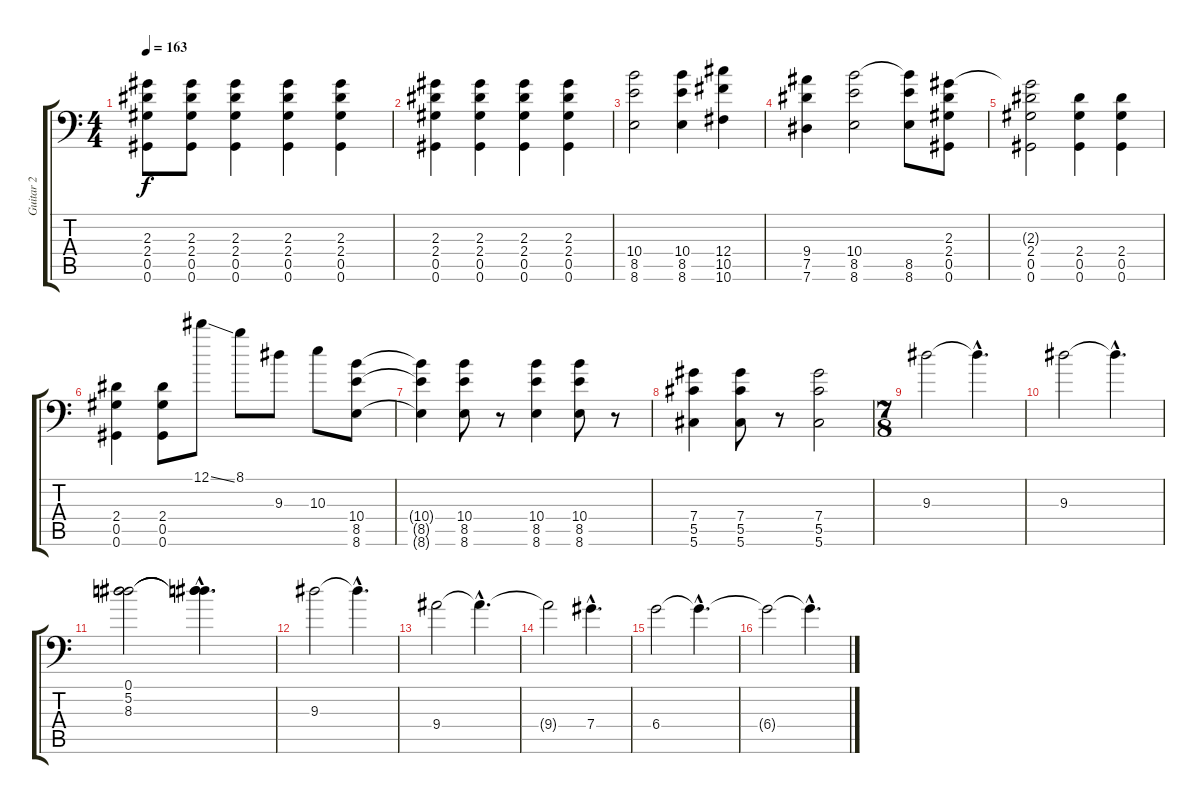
\track ("Guitar 2" "Guitar 2") {instrument overdrivenguitar}
\staff {score tabs}
\tuning (Eb4 Bb3 Gb3 Db3 Ab2 Ab1) {hide}
\ts (4 4)
\tempo 163
\clef f4
\ks c
(2.3{t} 2.4{t} 0.5{t} 0.6{t}).8{dy f} (2.3 2.4 0.5 0.6).8 (2.3 2.4 0.5 0.6).4 (2.3 2.4 0.5 0.6).4 (2.3 2.4 0.5 0.6).4 |
(2.3 2.4 0.5 0.6).4 (2.3 2.4 0.5 0.6).4 (2.3 2.4 0.5 0.6).4 (2.3 2.4 0.5 0.6).4 |
(10.4 8.5 8.6).2 (10.4 8.5 8.6).4 (12.4 10.5 10.6).4 |
(9.4 7.5 7.6).4 (10.4 8.5 8.6).2 (10.4{t} 8.5 8.6).8 (2.3 2.4 0.5 0.6).8 |
(2.3{t} 2.4 0.5 0.6).2 (2.4 0.5 0.6).4 (2.4 0.5 0.6).4 |
(2.4 0.5 0.6).4 (2.4 0.5 0.6).8 12.1{ss}.8 8.1.8 9.3.8 10.3.8 (10.4 8.5 8.6).8 |
(10.4{t} 8.5{t} 8.6{t}).4 (10.4 8.5 8.6).8 r.8 (10.4 8.5 8.6).4 (10.4 8.5 8.6).8 r.8 |
(7.4 5.5 5.6).4 (7.4 5.5 5.6).8 r.8 (7.4 5.5 5.6).2 |
\ts (7 8)
9.3.2 9.3{hac t}.4{d} |
9.3.2 9.3{hac t}.4{d} |
(0.1 5.2 8.3).2 (0.1{hac t} 5.2{hac t} 8.3{hac t}).4{d} |
9.3.2 9.3{hac t}.4{d} |
9.4.2 9.4{hac t}.4{d} |
9.4{t}.2 7.4{hac}.4{d} |
6.4.2 6.4{hac t}.4{d} |
6.4{t}.2 6.4{hac t}.4{d}
